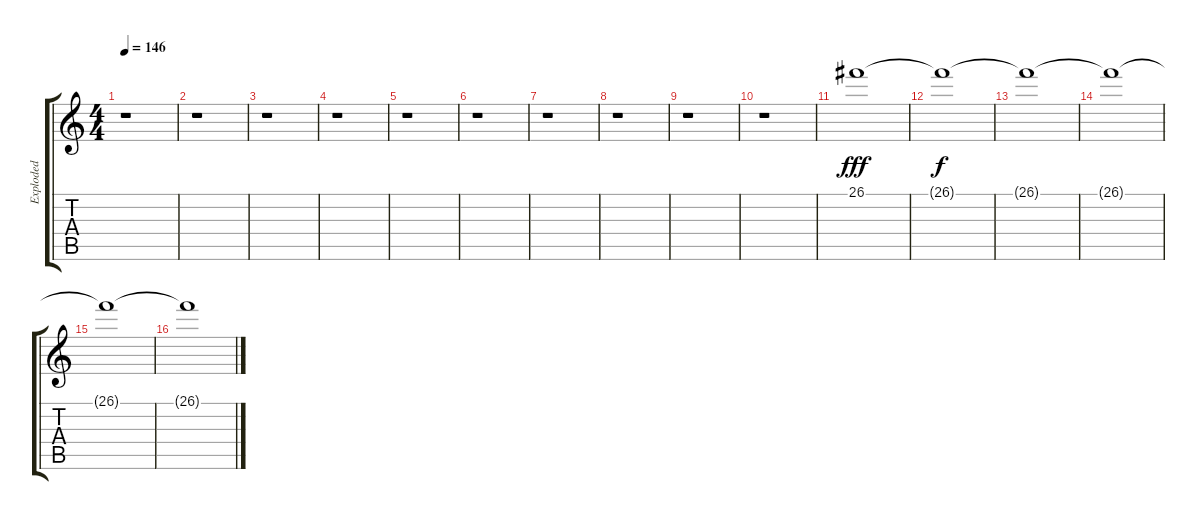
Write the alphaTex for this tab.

\track ("Exploded" "Exploded") {instrument stringensemble1}
\staff {score tabs}
\tuning (E4 B3 G3 D3 A2 E2) {hide}
\ts (4 4)
\tempo 146
\clef g2
\ks c
r.1{dy fff} |
r.1 |
r.1 |
r.1 |
r.1 |
r.1 |
r.1 |
r.1 |
r.1 |
r.1 |
26.1.1 |
26.1{t}.1{dy f} |
26.1{t}.1 |
26.1{t}.1 |
26.1{t}.1 |
26.1{t}.1
